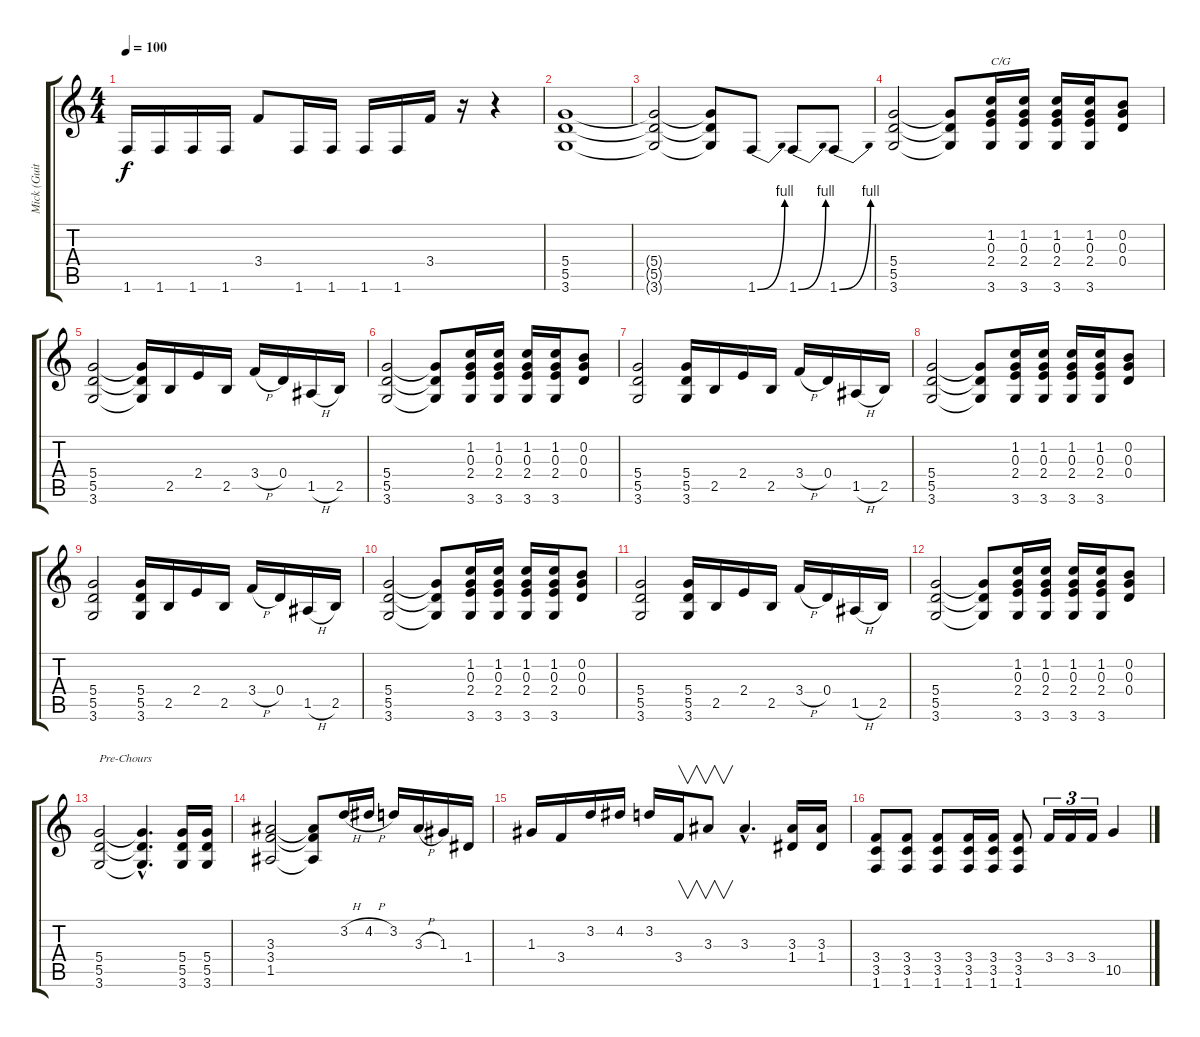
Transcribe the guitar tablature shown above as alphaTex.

\track ("Mick (Guitar1)" "Mick (Guit") {instrument distortionguitar}
\staff {score tabs}
\tuning (E4 B3 G3 D3 A2 E2) {hide}
\ts (4 4)
\tempo 100
\clef g2
\ks c
1.6.16{dy f} 1.6.16 1.6.16 1.6.16 3.4.8 1.6.16 1.6.16 1.6.16 1.6.16 3.4.16 r.16 r.4 |
(5.4 5.5 3.6).1 |
(5.4{t} 5.5{t} 3.6{t}).2 (5.4{t} 5.5{t} 3.6{t}).8 1.6{be (bend 0 0 60 4)}.8 1.6{be (bend 0 0 60 4)}.8 1.6{be (bend 0 0 60 4)}.8 |
(5.4 5.5 3.6).2 (5.4{t} 5.5{t} 3.6{t}).8 (1.2 0.3 2.4 3.6).16{txt "C/G"} (1.2 0.3 2.4 3.6).16 (1.2 0.3 2.4 3.6).16 (1.2 0.3 2.4 3.6).16 (0.2 0.3 0.4).8 |
(5.4 5.5 3.6).2 (5.4{t} 5.5{t} 3.6{t}).16 2.5.16 2.4.16 2.5.16 3.4{h}.16 0.4.16 1.5{h}.16 2.5.16 |
(5.4 5.5 3.6).2 (5.4{t} 5.5{t} 3.6{t}).8 (1.2 0.3 2.4 3.6).16 (1.2 0.3 2.4 3.6).16 (1.2 0.3 2.4 3.6).16 (1.2 0.3 2.4 3.6).16 (0.2 0.3 0.4).8 |
(5.4 5.5 3.6).2 (5.4 5.5 3.6).16 2.5.16 2.4.16 2.5.16 3.4{h}.16 0.4.16 1.5{h}.16 2.5.16 |
(5.4 5.5 3.6).2 (5.4{t} 5.5{t} 3.6{t}).8 (1.2 0.3 2.4 3.6).16 (1.2 0.3 2.4 3.6).16 (1.2 0.3 2.4 3.6).16 (1.2 0.3 2.4 3.6).16 (0.2 0.3 0.4).8 |
(5.4 5.5 3.6).2 (5.4 5.5 3.6).16 2.5.16 2.4.16 2.5.16 3.4{h}.16 0.4.16 1.5{h}.16 2.5.16 |
(5.4 5.5 3.6).2 (5.4{t} 5.5{t} 3.6{t}).8 (1.2 0.3 2.4 3.6).16 (1.2 0.3 2.4 3.6).16 (1.2 0.3 2.4 3.6).16 (1.2 0.3 2.4 3.6).16 (0.2 0.3 0.4).8 |
(5.4 5.5 3.6).2 (5.4 5.5 3.6).16 2.5.16 2.4.16 2.5.16 3.4{h}.16 0.4.16 1.5{h}.16 2.5.16 |
(5.4 5.5 3.6).2 (5.4{t} 5.5{t} 3.6{t}).8 (1.2 0.3 2.4 3.6).16 (1.2 0.3 2.4 3.6).16 (1.2 0.3 2.4 3.6).16 (1.2 0.3 2.4 3.6).16 (0.2 0.3 0.4).8 |
(5.4 5.5 3.6).2{txt "Pre-Chours"} (5.4{hac t} 5.5{hac t} 3.6{hac t}).4{d} (5.4 5.5 3.6).16 (5.4 5.5 3.6).16 |
(3.3 3.4 1.5).2 (3.3{t} 3.4{t} 1.5{t}).8 3.2{h}.16 4.2{h}.16 3.2.16 3.3{h}.16 1.3.16 1.4.16 |
1.3.16 3.4.16 3.2.16 4.2.16 3.2.16 3.4.16{v} 3.3.8{v} 3.3{hac}.4{d} (3.3 1.4).16 (3.3 1.4).16 |
(3.4 3.5 1.6).8 (3.4 3.5 1.6).8 (3.4 3.5 1.6).8 (3.4 3.5 1.6).16 (3.4 3.5 1.6).16 (3.4 3.5 1.6).8 3.4.16{tu (3 2)} 3.4.16{tu (3 2)} 3.4.16{tu (3 2)} 10.5{ss}.4
